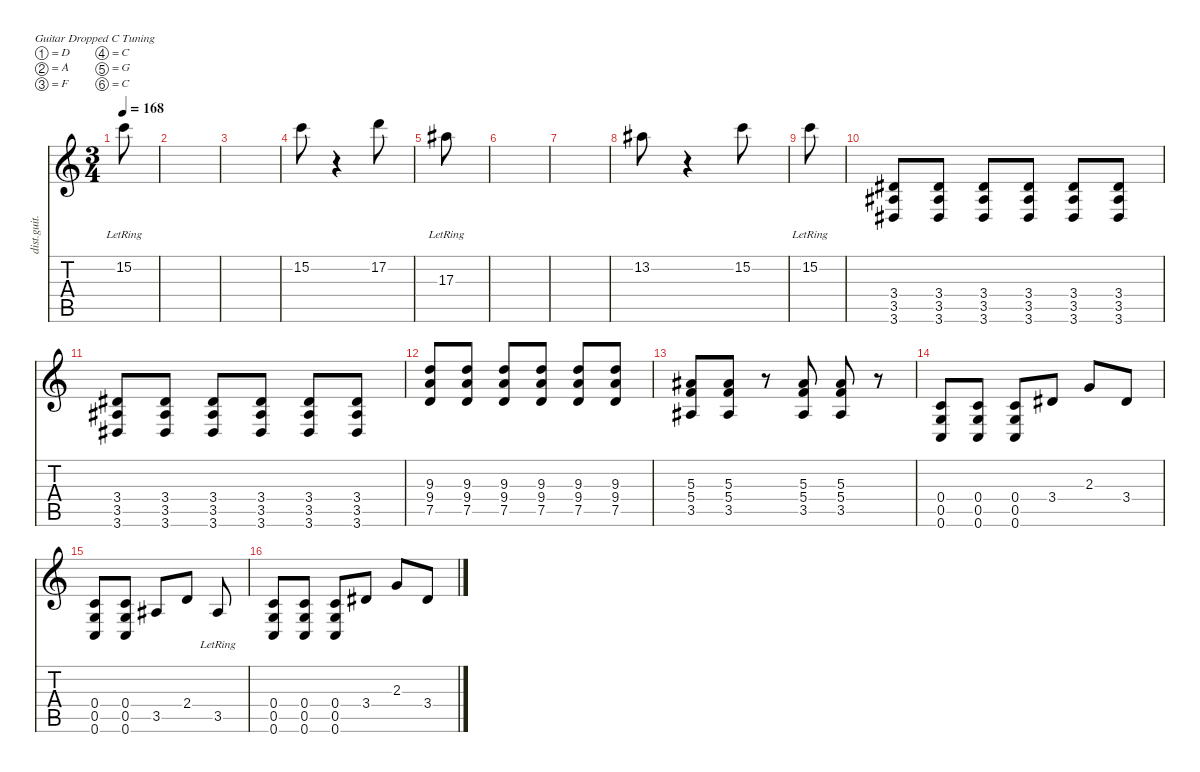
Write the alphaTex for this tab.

\defaultSystemsLayout 4
\hideDynamics
\bracketExtendMode nobrackets
\track ("Distortion Guitar" "dist.guit.") {instrument distortionguitar}
\staff {score tabs}
\tuning (D4 A3 F3 C3 G2 C2)
\ts (3 4)
\tempo 168
\clef g2
\ks c
15.2{lr}.8{dy mf} |
|
|
15.2.8 r.4 17.2.8 |
17.3{lr acc #}.8 |
|
|
13.2{acc #}.8 r.4 15.2.8 |
15.2{lr}.8 |
(3.6{acc #} 3.5{acc #} 3.4{acc #}).8 (3.6{acc #} 3.5{acc #} 3.4{acc #}).8 (3.6{acc #} 3.5{acc #} 3.4{acc #}).8 (3.6{acc #} 3.4{acc #} 3.5{acc #}).8 (3.6{acc #} 3.5{acc #} 3.4{acc #}).8 (3.6{acc #} 3.5{acc #} 3.4{acc #}).8 |
(3.6{acc #} 3.5{acc #} 3.4{acc #}).8 (3.6{acc #} 3.5{acc #} 3.4{acc #}).8 (3.4{acc #} 3.5{acc #} 3.6{acc #}).8 (3.6{acc #} 3.5{acc #} 3.4{acc #}).8 (3.4{acc #} 3.5{acc #} 3.6{acc #}).8 (3.6{acc #} 3.5{acc #} 3.4{acc #}).8 |
(7.5 9.4 9.3).8 (7.5 9.3 9.4).8 (7.5 9.4 9.3).8 (7.5 9.4 9.3).8 (7.5 9.4 9.3).8 (7.5 9.4 9.3).8 |
(3.5{acc #} 5.4 5.3{acc #}).8 (3.5{acc #} 5.4 5.3{acc #}).8 r.8 (3.5{acc #} 5.4 5.3{acc #}).8 (3.5{acc #} 5.4 5.3{acc #}).8 r.8 |
(0.6 0.5 0.4).8 (0.6 0.5 0.4).8 (0.6 0.5 0.4).8 3.4{acc #}.8 2.3.8 3.4{acc #}.8 |
(0.4 0.6 0.5).8 (0.6 0.5 0.4).8 3.5{acc #}.8 2.4.8 3.5{lr acc #}.8 |
(0.6 0.5 0.4).8 (0.6 0.5 0.4).8 (0.6 0.5 0.4).8 3.4{acc #}.8 2.3.8 3.4{acc #}.8
